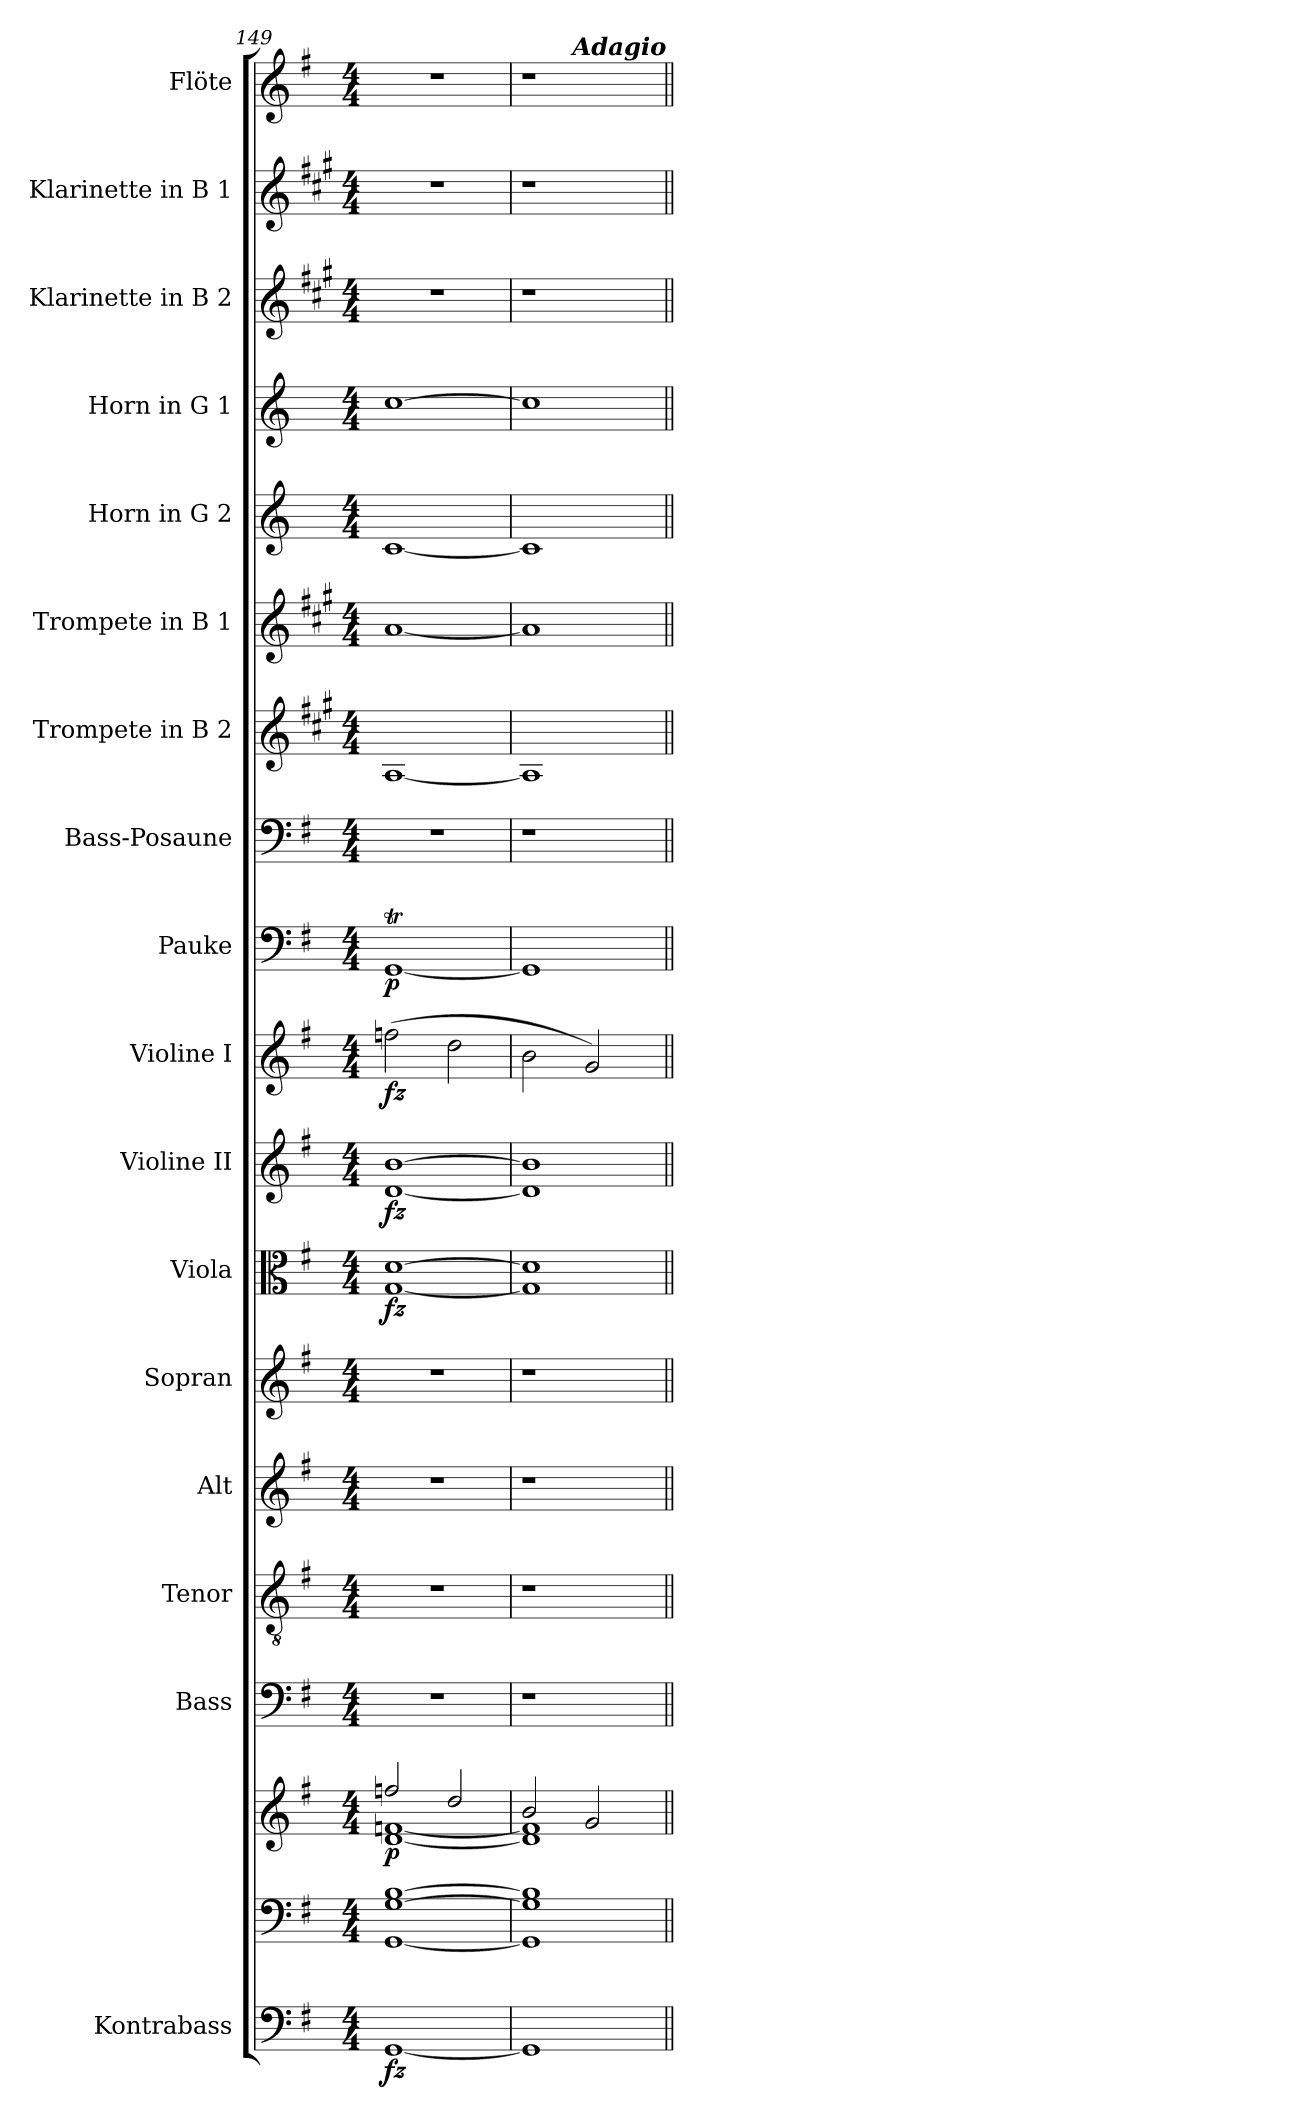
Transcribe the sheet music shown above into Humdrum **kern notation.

**kern	**dynam	**kern	**kern	**dynam	**kern	**kern	**kern	**kern	**kern	**dynam	**kern	**dynam	**kern	**dynam	**kern	**dynam	**kern	**kern	**kern	**kern	**kern	**kern	**kern	**kern
*part18	*part18	*part17	*part17	*part17	*part16	*part15	*part14	*part13	*part12	*part12	*part11	*part11	*part10	*part10	*part9	*part9	*part8	*part7	*part6	*part5	*part4	*part3	*part2	*part1
*staff19	*staff19	*staff18	*staff17	*staff17/18	*staff16	*staff15	*staff14	*staff13	*staff12	*staff12	*staff11	*staff11	*staff10	*staff10	*staff9	*staff9	*staff8	*staff7	*staff6	*staff5	*staff4	*staff3	*staff2	*staff1
*I"Kontrabass	*	*	*	*	*I"Bass	*I"Tenor	*I"Alt	*I"Sopran	*I"Viola	*	*I"Violine II	*	*I"Violine I	*	*I"Pauke	*	*I"Bass-Posaune	*I"Trompete in B 2	*I"Trompete in B 1	*I"Horn in G 2	*I"Horn in G 1	*I"Klarinette in B 2	*I"Klarinette in B 1	*I"Flöte
*I'Kb.	*	*	*	*	*I'B	*I'T	*I'A	*I'S	*I'Vla.	*	*I'Vl. II	*	*I'Vl. I	*	*I'Pk.	*	*I'B. Pos.	*	*	*I'Hrn. 2	*I'Hrn. 1	*	*	*I'Fl.
*clefF4	*	*clefF4	*clefG2	*	*clefF4	*clefGv2	*clefG2	*clefG2	*clefC3	*	*clefG2	*	*clefG2	*	*clefF4	*	*clefF4	*clefG2	*clefG2	*clefG2	*clefG2	*clefG2	*clefG2	*clefG2
*ITrd7c12	*	*	*	*	*	*	*	*	*	*	*	*	*	*	*	*	*	*ITrd1c2	*ITrd1c2	*ITrd3c5	*ITrd3c5	*ITrd1c2	*ITrd1c2	*
*k[f#]	*	*k[f#]	*k[f#]	*	*k[f#]	*k[f#]	*k[f#]	*k[f#]	*k[f#]	*	*k[f#]	*	*k[f#]	*	*k[f#]	*	*k[f#]	*k[f#]	*k[f#]	*k[f#]	*k[f#]	*k[f#]	*k[f#]	*k[f#]
*G:	*	*G:	*G:	*	*G:	*G:	*G:	*G:	*G:	*	*G:	*	*G:	*	*G:	*	*G:	*G:	*G:	*G:	*G:	*G:	*G:	*G:
*M4/4	*	*M4/4	*M4/4	*	*M4/4	*M4/4	*M4/4	*M4/4	*M4/4	*	*M4/4	*	*M4/4	*	*M4/4	*	*M4/4	*M4/4	*M4/4	*M4/4	*M4/4	*M4/4	*M4/4	*M4/4
=149	=149	=149	=149	=149	=149	=149	=149	=149	=149	=149	=149	=149	=149	=149	=149	=149	=149	=149	=149	=149	=149	=149	=149	=149
*	*	*^	*^	*	*	*	*	*	*	*	*	*	*	*	*	*	*	*	*	*	*	*	*	*
!	!LO:DY:b	!	!	!	!	!LO:DY:b	!	!	!	!	!	!LO:DY:b	!	!LO:DY:b	!	!LO:DY:b	!	!LO:DY:b	!	!	!	!	!	!	!	!
[1GGG	fz	[>1G [>1B	[<1GG	2ffn/	[<1d [<1fn	p	1r	1r	1r	1r	[1G [1d	fz	[1d [1b	fz	(>2ffn\	fz	[1GGT	p	1r	[1G	[1g	[1G	[1g	1r	1r	1r
.	.	.	.	2dd/	.	.	.	.	.	.	.	.	.	.	2dd\	.	.	.	.	.	.	.	.	.	.	.
=150	=150	=150	=150	=150	=150	=150	=150	=150	=150	=150	=150	=150	=150	=150	=150	=150	=150	=150	=150	=150	=150	=150	=150	=150	=150	=150
1GGG]	.	1G] 1B]	1GG]	2b/	1d] 1f]	.	1r	1r	1r	1r	1G] 1d]	.	1d] 1b]	.	2b\	.	1GGTTT]	.	1r	1G]	1g]	1G]	1g]	1r	1r	1r
.	.	.	.	2g/	.	.	.	.	.	.	.	.	.	.	2g/)	.	.	.	.	.	.	.	.	.	.	.
16ryy	.	16ryy	16ryy	16ryy	16ryy	.	16ryy	16ryy	16ryy	16ryy	16ryy	.	16ryy	.	16ryy	.	16ryy	.	16ryy	16ryy	16ryy	16ryy	16ryy	16ryy	16ryy	16ryy
!	!	!	!	!	!	!	!	!	!	!	!	!	!	!	!	!	!	!	!	!	!	!	!	!	!	!LO:TX:a:Bi:t=Adagio
*	*	*v	*v	*	*	*	*	*	*	*	*	*	*	*	*	*	*	*	*	*	*	*	*	*	*	*
*	*	*	*v	*v	*	*	*	*	*	*	*	*	*	*	*	*	*	*	*	*	*	*	*	*	*
=||	=||	=||	=||	=||	=||	=||	=||	=||	=||	=||	=||	=||	=||	=||	=||	=||	=||	=||	=||	=||	=||	=||	=||	=||
*-	*-	*-	*-	*-	*-	*-	*-	*-	*-	*-	*-	*-	*-	*-	*-	*-	*-	*-	*-	*-	*-	*-	*-	*-
